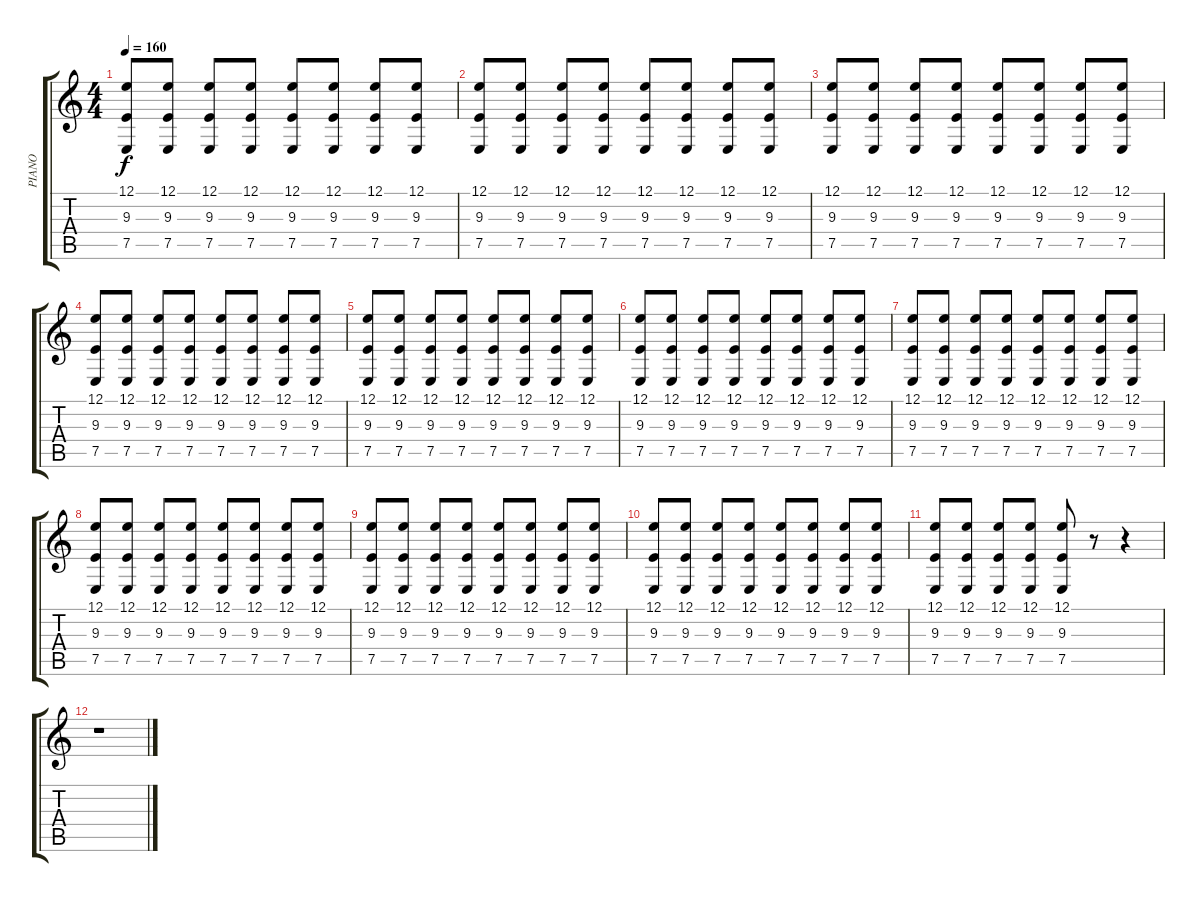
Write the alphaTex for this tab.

\track ("PIANO" "PIANO") {instrument honkytonkpiano}
\staff {score tabs}
\tuning (E4 B3 G3 D3 A2 E2) {hide}
\ts (4 4)
\tempo 160
\clef g2
\ks c
(12.1 9.3 7.5).8{dy f} (12.1 9.3 7.5).8 (12.1 9.3 7.5).8 (12.1 9.3 7.5).8 (12.1 9.3 7.5).8 (12.1 9.3 7.5).8 (12.1 9.3 7.5).8 (12.1 9.3 7.5).8 |
(12.1 9.3 7.5).8 (12.1 9.3 7.5).8 (12.1 9.3 7.5).8 (12.1 9.3 7.5).8 (12.1 9.3 7.5).8 (12.1 9.3 7.5).8 (12.1 9.3 7.5).8 (12.1 9.3 7.5).8 |
(12.1 9.3 7.5).8 (12.1 9.3 7.5).8 (12.1 9.3 7.5).8 (12.1 9.3 7.5).8 (12.1 9.3 7.5).8 (12.1 9.3 7.5).8 (12.1 9.3 7.5).8 (12.1 9.3 7.5).8 |
(12.1 9.3 7.5).8 (12.1 9.3 7.5).8 (12.1 9.3 7.5).8 (12.1 9.3 7.5).8 (12.1 9.3 7.5).8 (12.1 9.3 7.5).8 (12.1 9.3 7.5).8 (12.1 9.3 7.5).8 |
(12.1 9.3 7.5).8 (12.1 9.3 7.5).8 (12.1 9.3 7.5).8 (12.1 9.3 7.5).8 (12.1 9.3 7.5).8 (12.1 9.3 7.5).8 (12.1 9.3 7.5).8 (12.1 9.3 7.5).8 |
(12.1 9.3 7.5).8 (12.1 9.3 7.5).8 (12.1 9.3 7.5).8 (12.1 9.3 7.5).8 (12.1 9.3 7.5).8 (12.1 9.3 7.5).8 (12.1 9.3 7.5).8 (12.1 9.3 7.5).8 |
(12.1 9.3 7.5).8 (12.1 9.3 7.5).8 (12.1 9.3 7.5).8 (12.1 9.3 7.5).8 (12.1 9.3 7.5).8 (12.1 9.3 7.5).8 (12.1 9.3 7.5).8 (12.1 9.3 7.5).8 |
(12.1 9.3 7.5).8 (12.1 9.3 7.5).8 (12.1 9.3 7.5).8 (12.1 9.3 7.5).8 (12.1 9.3 7.5).8 (12.1 9.3 7.5).8 (12.1 9.3 7.5).8 (12.1 9.3 7.5).8 |
(12.1 9.3 7.5).8 (12.1 9.3 7.5).8 (12.1 9.3 7.5).8 (12.1 9.3 7.5).8 (12.1 9.3 7.5).8 (12.1 9.3 7.5).8 (12.1 9.3 7.5).8 (12.1 9.3 7.5).8 |
(12.1 9.3 7.5).8 (12.1 9.3 7.5).8 (12.1 9.3 7.5).8 (12.1 9.3 7.5).8 (12.1 9.3 7.5).8 (12.1 9.3 7.5).8 (12.1 9.3 7.5).8 (12.1 9.3 7.5).8 |
(12.1 9.3 7.5).8 (12.1 9.3 7.5).8 (12.1 9.3 7.5).8 (12.1 9.3 7.5).8 (12.1 9.3 7.5).8 r.8 r.4 |
r.1
